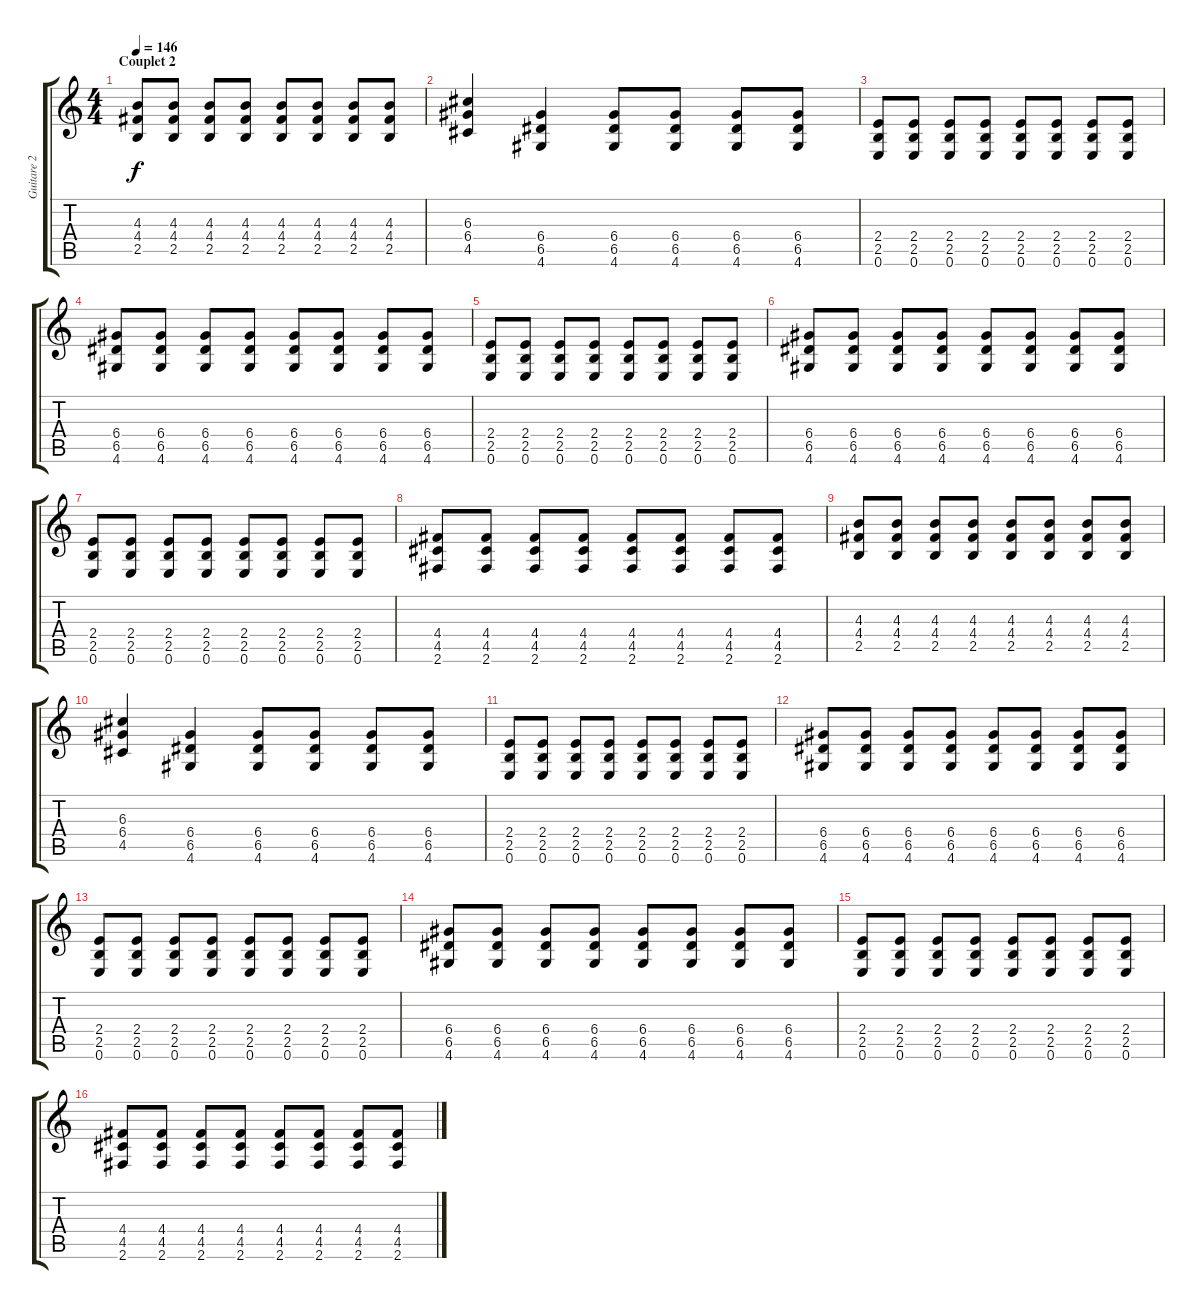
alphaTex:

\track ("Guitare 2" "Guitare 2") {instrument overdrivenguitar}
\staff {score tabs}
\tuning (E4 B3 G3 D3 A2 E2) {hide}
\ts (4 4)
\section ("" "Couplet 2")
\tempo 146
\clef g2
\ks c
(4.3 4.4 2.5).8{dy f} (4.3 4.4 2.5).8 (4.3 4.4 2.5).8 (4.3 4.4 2.5).8 (4.3 4.4 2.5).8 (4.3 4.4 2.5).8 (4.3 4.4 2.5).8 (4.3 4.4 2.5).8 |
(6.3 6.4 4.5).4 (6.4 6.5 4.6).4 (6.4 6.5 4.6).8 (6.4 6.5 4.6).8 (6.4 6.5 4.6).8 (6.4 6.5 4.6).8 |
(2.4 2.5 0.6).8 (2.4 2.5 0.6).8 (2.4 2.5 0.6).8 (2.4 2.5 0.6).8 (2.4 2.5 0.6).8 (2.4 2.5 0.6).8 (2.4 2.5 0.6).8 (2.4 2.5 0.6).8 |
(6.4 6.5 4.6).8 (6.4 6.5 4.6).8 (6.4 6.5 4.6).8 (6.4 6.5 4.6).8 (6.4 6.5 4.6).8 (6.4 6.5 4.6).8 (6.4 6.5 4.6).8 (6.4 6.5 4.6).8 |
(2.4 2.5 0.6).8 (2.4 2.5 0.6).8 (2.4 2.5 0.6).8 (2.4 2.5 0.6).8 (2.4 2.5 0.6).8 (2.4 2.5 0.6).8 (2.4 2.5 0.6).8 (2.4 2.5 0.6).8 |
(6.4 6.5 4.6).8 (6.4 6.5 4.6).8 (6.4 6.5 4.6).8 (6.4 6.5 4.6).8 (6.4 6.5 4.6).8 (6.4 6.5 4.6).8 (6.4 6.5 4.6).8 (6.4 6.5 4.6).8 |
(2.4 2.5 0.6).8 (2.4 2.5 0.6).8 (2.4 2.5 0.6).8 (2.4 2.5 0.6).8 (2.4 2.5 0.6).8 (2.4 2.5 0.6).8 (2.4 2.5 0.6).8 (2.4 2.5 0.6).8 |
(4.4 4.5 2.6).8 (4.4 4.5 2.6).8 (4.4 4.5 2.6).8 (4.4 4.5 2.6).8 (4.4 4.5 2.6).8 (4.4 4.5 2.6).8 (4.4 4.5 2.6).8 (4.4 4.5 2.6).8 |
(4.3 4.4 2.5).8 (4.3 4.4 2.5).8 (4.3 4.4 2.5).8 (4.3 4.4 2.5).8 (4.3 4.4 2.5).8 (4.3 4.4 2.5).8 (4.3 4.4 2.5).8 (4.3 4.4 2.5).8 |
(6.3 6.4 4.5).4 (6.4 6.5 4.6).4 (6.4 6.5 4.6).8 (6.4 6.5 4.6).8 (6.4 6.5 4.6).8 (6.4 6.5 4.6).8 |
(2.4 2.5 0.6).8 (2.4 2.5 0.6).8 (2.4 2.5 0.6).8 (2.4 2.5 0.6).8 (2.4 2.5 0.6).8 (2.4 2.5 0.6).8 (2.4 2.5 0.6).8 (2.4 2.5 0.6).8 |
(6.4 6.5 4.6).8 (6.4 6.5 4.6).8 (6.4 6.5 4.6).8 (6.4 6.5 4.6).8 (6.4 6.5 4.6).8 (6.4 6.5 4.6).8 (6.4 6.5 4.6).8 (6.4 6.5 4.6).8 |
(2.4 2.5 0.6).8 (2.4 2.5 0.6).8 (2.4 2.5 0.6).8 (2.4 2.5 0.6).8 (2.4 2.5 0.6).8 (2.4 2.5 0.6).8 (2.4 2.5 0.6).8 (2.4 2.5 0.6).8 |
(6.4 6.5 4.6).8 (6.4 6.5 4.6).8 (6.4 6.5 4.6).8 (6.4 6.5 4.6).8 (6.4 6.5 4.6).8 (6.4 6.5 4.6).8 (6.4 6.5 4.6).8 (6.4 6.5 4.6).8 |
(2.4 2.5 0.6).8 (2.4 2.5 0.6).8 (2.4 2.5 0.6).8 (2.4 2.5 0.6).8 (2.4 2.5 0.6).8 (2.4 2.5 0.6).8 (2.4 2.5 0.6).8 (2.4 2.5 0.6).8 |
(4.4 4.5 2.6).8 (4.4 4.5 2.6).8 (4.4 4.5 2.6).8 (4.4 4.5 2.6).8 (4.4 4.5 2.6).8 (4.4 4.5 2.6).8 (4.4 4.5 2.6).8 (4.4 4.5 2.6).8
